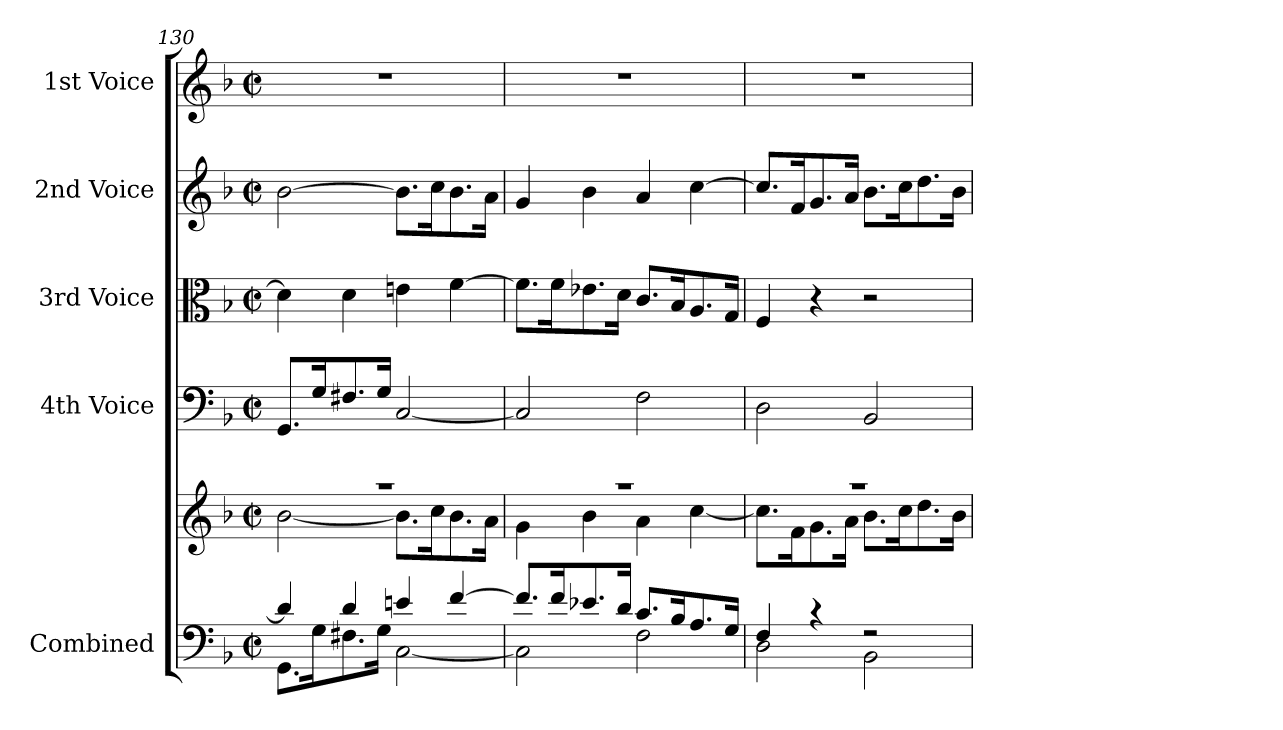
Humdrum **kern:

**kern	**kern	**kern	**kern	**kern	**kern
*part5	*part5	*part4	*part3	*part2	*part1
*staff6	*staff5	*staff4	*staff3	*staff2	*staff1
*I"Combined	*	*I"4th Voice	*I"3rd Voice	*I"2nd Voice	*I"1st Voice
*clefF4	*clefG2	*clefF4	*clefC3	*clefG2	*clefG2
*k[b-]	*k[b-]	*k[b-]	*k[b-]	*k[b-]	*k[b-]
*M2/2	*M2/2	*M2/2	*M2/2	*M2/2	*M2/2
*met(c|)	*met(c|)	*met(c|)	*met(c|)	*met(c|)	*met(c|)
=130	=130	=130	=130	=130	=130
*^	*^	*	*	*	*
4d/]	8.GG\L	1r	[2b-\	8.GG/L	4d\]	[2b-\	1r
.	16G\K	.	.	16G/K	.	.	.
4d/	8.F#X\	.	.	8.F#X/	4d\	.	.
.	16G\Jk	.	.	16G/Jk	.	.	.
4en/	[2C\	.	8.b-\L]	[2C/	4en\	8.b-\L]	.
.	.	.	16cc\K	.	.	16cc\K	.
[4f/	.	.	8.b-\	.	[4f\	8.b-\	.
.	.	.	16a\Jk	.	.	16a\Jk	.
=131	=131	=131	=131	=131	=131	=131	=131
8.f/L]	2C\]	1r	4g\	2C/]	8.f\L]	4g/	1r
16f/K	.	.	.	.	16f\K	.	.
8.e-X/	.	.	4b-\	.	8.e-X\	4b-\	.
16d/Jk	.	.	.	.	16d\Jk	.	.
8.c/L	2F\	.	4a\	2F\	8.c/L	4a/	.
16B-/K	.	.	.	.	16B-/K	.	.
8.A/	.	.	[4cc\	.	8.A/	[4cc\	.
16G/Jk	.	.	.	.	16G/Jk	.	.
!!LO:PB:g=z
=132	=132	=132	=132	=132	=132	=132	=132
4F/	2D\	1r	8.cc\L]	2D\	4F/	8.cc/L]	1r
.	.	.	16f\K	.	.	16f/K	.
4r	.	.	8.g\	.	4r	8.g/	.
.	.	.	16a\Jk	.	.	16a/Jk	.
2r	2BB-\	.	8.b-\L	2BB-/	2r	8.b-\L	.
.	.	.	16cc\K	.	.	16cc\K	.
.	.	.	8.dd\	.	.	8.dd\	.
.	.	.	16b-\Jk	.	.	16b-\Jk	.
*v	*v	*	*	*	*	*	*
*	*v	*v	*	*	*	*
=	=	=	=	=	=
*-	*-	*-	*-	*-	*-
